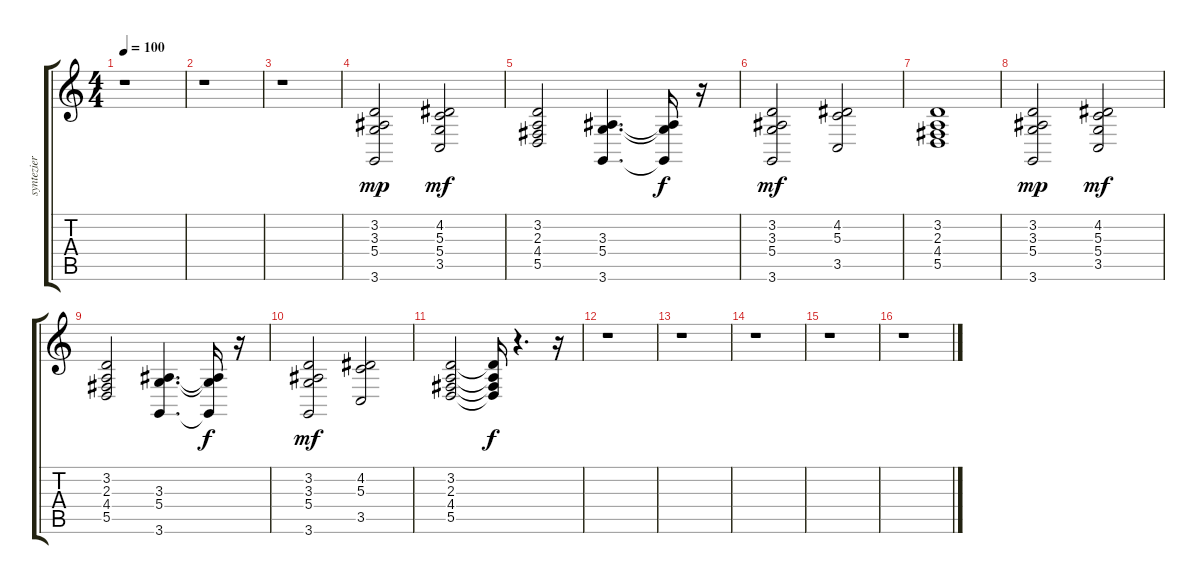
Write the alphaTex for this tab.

\track ("syntezier" "syntezier") {instrument synthstrings1}
\staff {score tabs}
\tuning (E4 B3 G3 D3 A2 E2) {hide}
\ts (4 4)
\tempo 100
\clef g2
\ks c
r.1{dy f} |
r.1 |
r.1 |
(3.2 3.3 5.4 3.6).2{dy mp} (4.2 5.3 5.4 3.5).2{dy mf} |
(3.2 2.3 4.4 5.5).2 (3.3 5.4 3.6).4{d} (3.3{t} 5.4{t} 3.6{t}).16{dy f} r.16 |
(3.2 3.3 5.4 3.6).2{dy mf} (4.2 5.3 3.5).2 |
(3.2 2.3 4.4 5.5).1 |
(3.2 3.3 5.4 3.6).2{dy mp} (4.2 5.3 5.4 3.5).2{dy mf} |
(3.2 2.3 4.4 5.5).2 (3.3 5.4 3.6).4{d} (3.3{t} 5.4{t} 3.6{t}).16{dy f} r.16 |
(3.2 3.3 5.4 3.6).2{dy mf} (4.2 5.3 3.5).2 |
(3.2 2.3 4.4 5.5).2 (3.2{t} 2.3{t} 4.4{t} 5.5{t}).16{dy f} r.4{d} r.16 |
r.1 |
r.1 |
r.1 |
r.1 |
r.1
